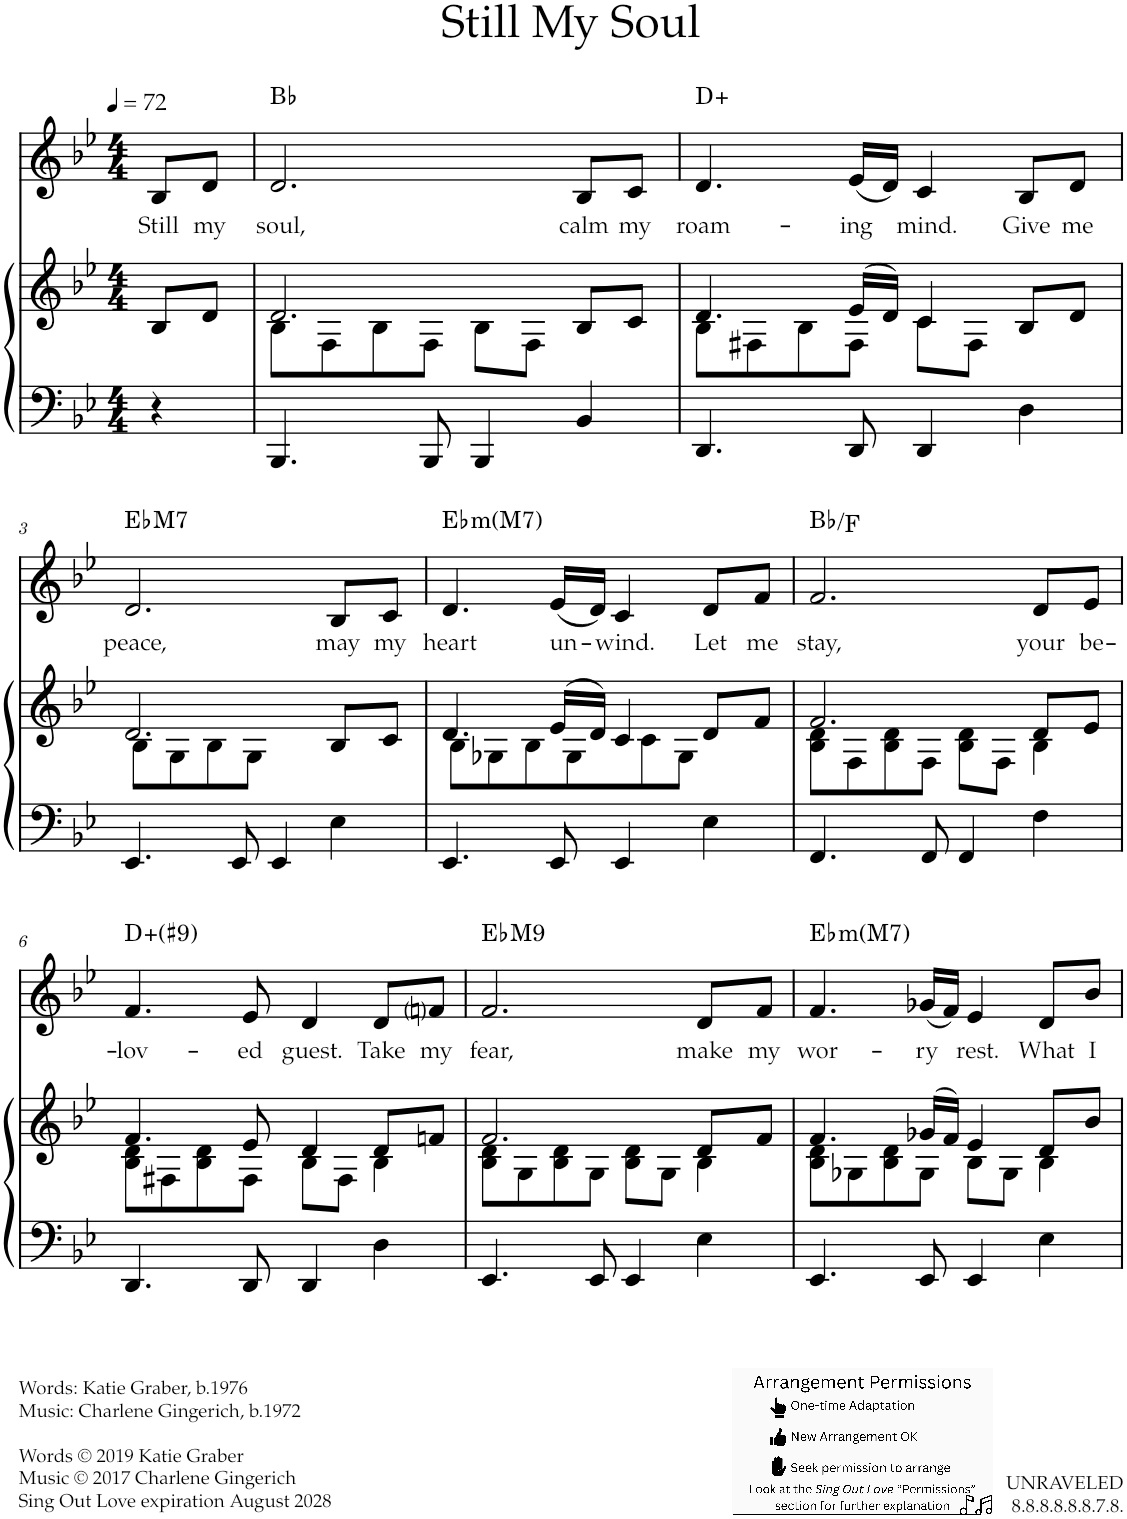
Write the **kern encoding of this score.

**kern	**kern	**kern	**text	**harte
*part2	*part2	*part1	*part1	*part1
*staff3	*staff2	*staff1	*staff1	*
*I"Piano	*	*I"Violin	*	*
*I'Pno	*	*I'Vln	*	*
*clefF4	*clefG2	*clefG2	*	*
*k[b-e-]	*k[b-e-]	*k[b-e-]	*	*
*M4/4	*M4/4	*M4/4	*	*
*MM72	*MM72	*MM72	*	*
=	=	=	=	=
!	!	!	!LO:LY:b	!
4r	8B-/L	8B-/L	Still	.
!	!	!	!LO:LY:b	!
.	8d/J	8d/J	my	.
=1	=1	=1	=1	=1
*	*^	*	*	*
!	!	!	!	!LO:LY:b	!
4.BBB-/	2.d/	8B-\L	2.d/	soul,	Bb:maj
.	.	8F\	.	.	.
.	.	8B-\	.	.	.
8BBB-/	.	8F\J	.	.	.
4BBB-/	.	8B-\L	.	.	.
.	.	8F\J	.	.	.
!	!	!	!	!LO:LY:b	!
4BB-/	8B-/L	4ryy	8B-/L	calm	.
!	!	!	!	!LO:LY:b	!
.	8c/J	.	8c/J	my	.
=2	=2	=2	=2	=2	=2
!	!	!	!	!LO:LY:b	!
4.DD/	4.d/	8B-\L	4.d/	roam-	D:aug
.	.	8F#X\	.	.	.
.	.	8B-\	.	.	.
!	!	!	!	!LO:LY:b	!
8DD/	(>16e-/LL	8F#\J	(<16e-/LL	-ing	.
.	16d/JJ)	.	16d/JJ)	.	.
!	!	!	!	!LO:LY:b	!
4DD/	4c/	8c\L	4c/	mind.	.
.	.	8F#\J	.	.	.
!	!	!	!	!LO:LY:b	!
4D\	8B-/L	4ryy	8B-/L	Give	.
!	!	!	!	!LO:LY:b	!
.	8d/J	.	8d/J	me	.
!!LO:LB:g=z
=3	=3	=3	=3	=3	=3
!	!	!	!	!LO:LY:b	!LO:H:kt=M7
4.EE-/	2.d/	24ryy	2.d/	peace,	Eb:maj7
.	.	8B-\L	.	.	.
.	.	8G\	.	.	.
.	.	8B-\	.	.	.
8EE-/	.	.	.	.	.
.	.	8G\J	.	.	.
4EE-/	.	.	.	.	.
.	.	24%11ryy	.	.	.
!	!	!	!	!LO:LY:b	!
4E-\	8B-/L	.	8B-/L	may	.
!	!	!	!	!LO:LY:b	!
.	8c/J	.	8c/J	my	.
=4	=4	=4	=4	=4	=4
!	!	!	!	!LO:LY:b	!LO:H:kt=mM7
4.EE-/	4.d/	24ryy	4.d/	heart	Eb:minmaj7
.	.	8B-\L	.	.	.
.	.	8G-X\	.	.	.
.	.	8B-\	.	.	.
!	!	!	!	!LO:LY:b	!
8EE-/	(>16e-/LL	.	(<16e-/LL	un-	.
.	.	8G-\	.	.	.
.	16d/JJ)	.	16d/JJ)	.	.
!	!	!	!	!LO:LY:b	!
4EE-/	4c/	.	4c/	-wind.	.
.	.	8c\	.	.	.
.	.	8G-\J	.	.	.
!	!	!	!	!LO:LY:b	!
4E-\	8d/L	.	8d/L	Let	.
.	.	24%5ryy	.	.	.
!	!	!	!	!LO:LY:b	!
.	8f/J	.	8f/J	me	.
=5	=5	=5	=5	=5	=5
!	!	!	!	!LO:LY:b	!
4.FF/	2.f/	8B-\ 8d\L	2.f/	stay,	Bb:maj/5
.	.	8F\	.	.	.
.	.	8B-\ 8d\	.	.	.
8FF/	.	8F\J	.	.	.
4FF/	.	8B-\ 8d\L	.	.	.
.	.	8F\J	.	.	.
!	!	!	!	!LO:LY:b	!
4F\	8d/L	4B-\	8d/L	your	.
!	!	!	!	!LO:LY:b	!
.	8e-/J	.	8e-/J	be-	.
!!LO:LB:g=z
=6	=6	=6	=6	=6	=6
!	!	!	!	!LO:LY:b	!
4.DD/	4.f/	8B-\ 8d\L	4.f/	-lov-	D:aug(#9)
.	.	8F#X\	.	.	.
.	.	8B-\ 8d\	.	.	.
!	!	!	!	!LO:LY:b	!
8DD/	8e-/	8F#\J	8e-/	-ed	.
!	!	!	!	!LO:LY:b	!
4DD/	4d/	8B-\L	4d/	guest.	.
.	.	8F#\J	.	.	.
!	!	!	!	!LO:LY:b	!
4D\	8d/L	4B-\	8d/L	Take	.
!	!	!	!	!LO:LY:b	!
.	8fn/J	.	8fni/J	my	.
=7	=7	=7	=7	=7	=7
!	!	!	!	!LO:LY:b	!LO:H:kt=M9
4.EE-/	2.f/	8B-\ 8d\L	2.f/	fear,	Eb:maj9
.	.	8G\	.	.	.
.	.	8B-\ 8d\	.	.	.
8EE-/	.	8G\J	.	.	.
4EE-/	.	8B-\ 8d\L	.	.	.
.	.	8G\J	.	.	.
!	!	!	!	!LO:LY:b	!
4E-\	8d/L	4B-\	8d/L	make	.
!	!	!	!	!LO:LY:b	!
.	8f/J	.	8f/J	my	.
=8	=8	=8	=8	=8	=8
!	!	!	!	!LO:LY:b	!LO:H:kt=mM7
4.EE-/	4.f/	8B-\ 8d\L	4.f/	wor-	Eb:minmaj7
.	.	8G-X\	.	.	.
.	.	8B-\ 8d\	.	.	.
!	!	!	!	!LO:LY:b	!
8EE-/	(>16g-X/LL	8G-\J	(<16g-X/LL	-ry	.
.	16f/JJ)	.	16f/JJ)	.	.
!	!	!	!	!LO:LY:b	!
4EE-/	4e-/	8B-\L	4e-/	rest.	.
.	.	8G-\J	.	.	.
!	!	!	!	!LO:LY:b	!
4E-\	8d/L	4B-\	8d/L	What	.
!	!	!	!	!LO:LY:b	!
.	8b-/J	.	8b-/J	I	.
*	*v	*v	*	*	*
=	=	=	=	=
*-	*-	*-	*-	*-
